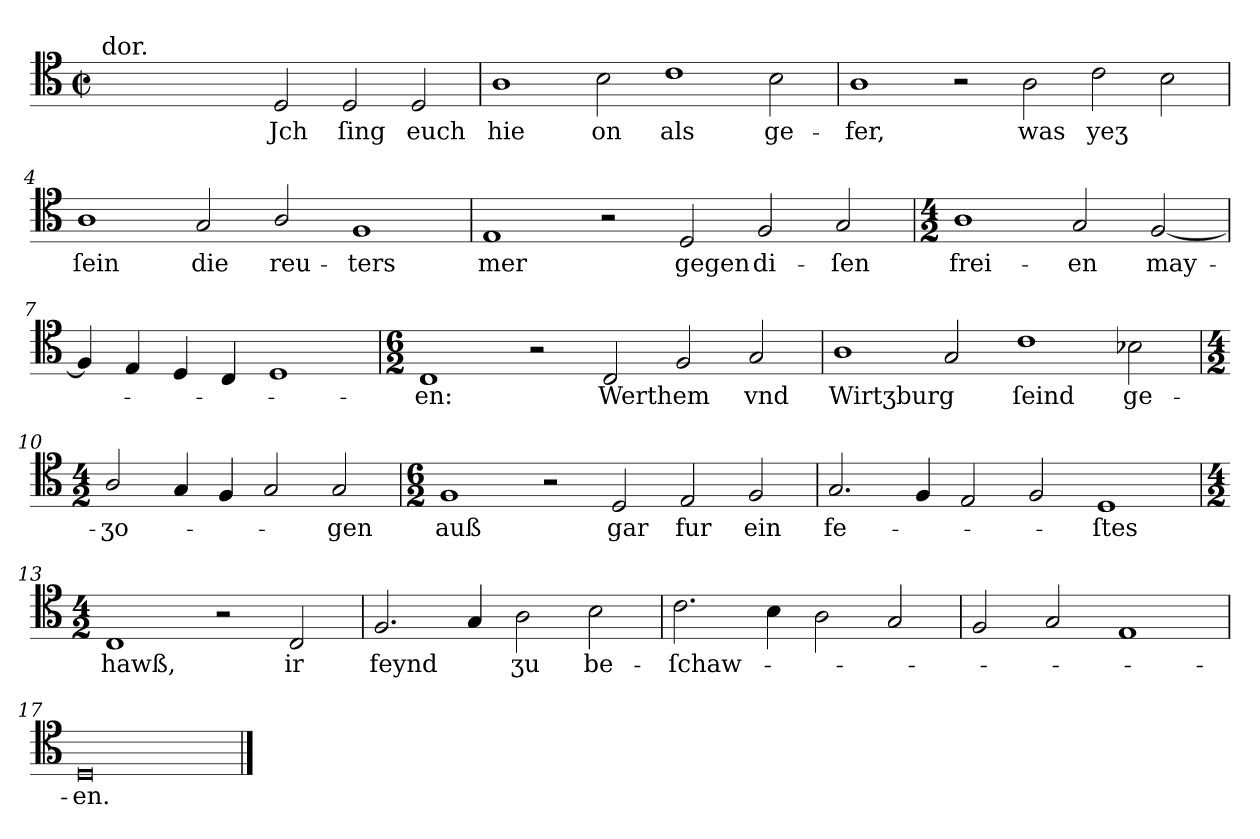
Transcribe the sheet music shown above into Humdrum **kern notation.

**kern	**text
*part1	*part1
*staff1	*staff1
*clefC4	*
*k[]	*
*D:dor	*
*M6/2	*
*met(c|)	*
=1	=1
!LO:TX:a:t=dor.	!
1ryy	.
2ryy	.
2D	Jch
2D	ſing
2D	euch
=2	=2
1A	hie
2B	on
1c	als
2B	ge-
=3	=3
1A	-fer,
2r	.
2A	was
2c	yeʒ
2B	.
=4	=4
1A	ſein
2G	die
2A/	reu-
1F	-ters
=5	=5
1E	mer
2r	.
2D	gegen
2F	di-
2G	-ſen
=6	=6
*M4/2	*
1A	frei-
2G	-en
[2F	may-
=7	=7
4F]	.
4E	.
4D	.
4C	.
1D	.
=8	=8
*M6/2	*
1C	-en:
2r	.
2C	Werthem
2F	.
2G	vnd
=9	=9
1A	Wirtʒburg
2G	.
1c	ſeind
2B-X	ge-
=10	=10
*M4/2	*
2A/	-ʒo-
4G	.
4F	.
2G	.
2G	-gen
=11	=11
*M6/2	*
1F	auß
2r	.
2D	gar
2E	fur
2F	ein
=12	=12
2.G	fe-
4F	.
2E	.
2F	.
1D	-ſtes
=13	=13
*M4/2	*
1C	hawß,
2r	.
2C	ir
=14	=14
2.F	feynd
4G	.
2A	ʒu
2B	be-
=15	=15
2.c	-ſchaw-
4B	.
2A	.
2G	.
=16	=16
2F	.
2G	.
1E	.
=17	=17
0D/	-en.
==	==
*-	*-
